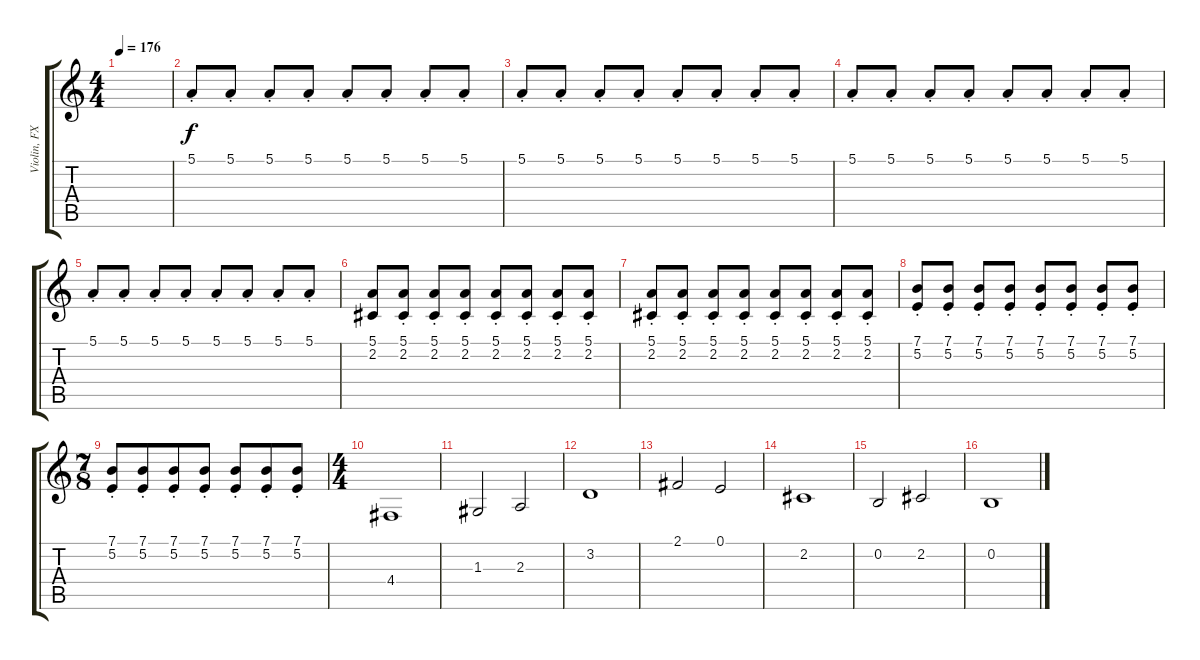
\track ("Violin, FX" "Violin, FX") {instrument violin}
\staff {score tabs}
\tuning (E4 B3 G3 D3 A2 E2) {hide}
\ts (4 4)
\tempo 176
\clef g2
\ks c
|
5.1{st}.8{volume 9 instrument violin} 5.1{st}.8 5.1{st}.8 5.1{st}.8 5.1{st}.8 5.1{st}.8 5.1{st}.8 5.1{st}.8 |
5.1{st}.8{volume 10} 5.1{st}.8 5.1{st}.8 5.1{st}.8 5.1{st}.8 5.1{st}.8 5.1{st}.8 5.1{st}.8 |
5.1{st}.8{volume 11} 5.1{st}.8 5.1{st}.8 5.1{st}.8 5.1{st}.8 5.1{st}.8 5.1{st}.8 5.1{st}.8 |
5.1{st}.8{volume 12} 5.1{st}.8 5.1{st}.8 5.1{st}.8 5.1{st}.8 5.1{st}.8 5.1{st}.8 5.1{st}.8 |
(5.1 2.2).8{volume 13} (5.1{st} 2.2).8 (5.1{st} 2.2).8 (5.1{st} 2.2).8 (5.1{st} 2.2).8 (5.1{st} 2.2).8 (5.1{st} 2.2).8 (5.1{st} 2.2).8 |
(5.1{st} 2.2).8{volume 14} (5.1{st} 2.2).8 (5.1{st} 2.2).8 (5.1{st} 2.2).8 (5.1{st} 2.2).8 (5.1{st} 2.2).8 (5.1{st} 2.2).8 (5.1{st} 2.2).8 |
(7.1{st} 5.2{st}).8{volume 14} (7.1{st} 5.2{st}).8 (7.1{st} 5.2{st}).8 (7.1{st} 5.2{st}).8 (7.1{st} 5.2{st}).8 (7.1{st} 5.2{st}).8 (7.1{st} 5.2{st}).8 (7.1{st} 5.2{st}).8 |
\ts (7 8)
(7.1{st} 5.2{st}).8{volume 16} (7.1{st} 5.2{st}).8 (7.1{st} 5.2{st}).8 (7.1{st} 5.2{st}).8 (7.1{st} 5.2{st}).8 (7.1{st} 5.2{st}).8 (7.1{st} 5.2{st}).8 |
\ts (4 4)
4.4.1 |
1.3.2 2.3.2 |
3.2.1 |
2.1.2 0.1.2 |
2.2.1 |
0.2.2 2.2.2 |
0.2.1
